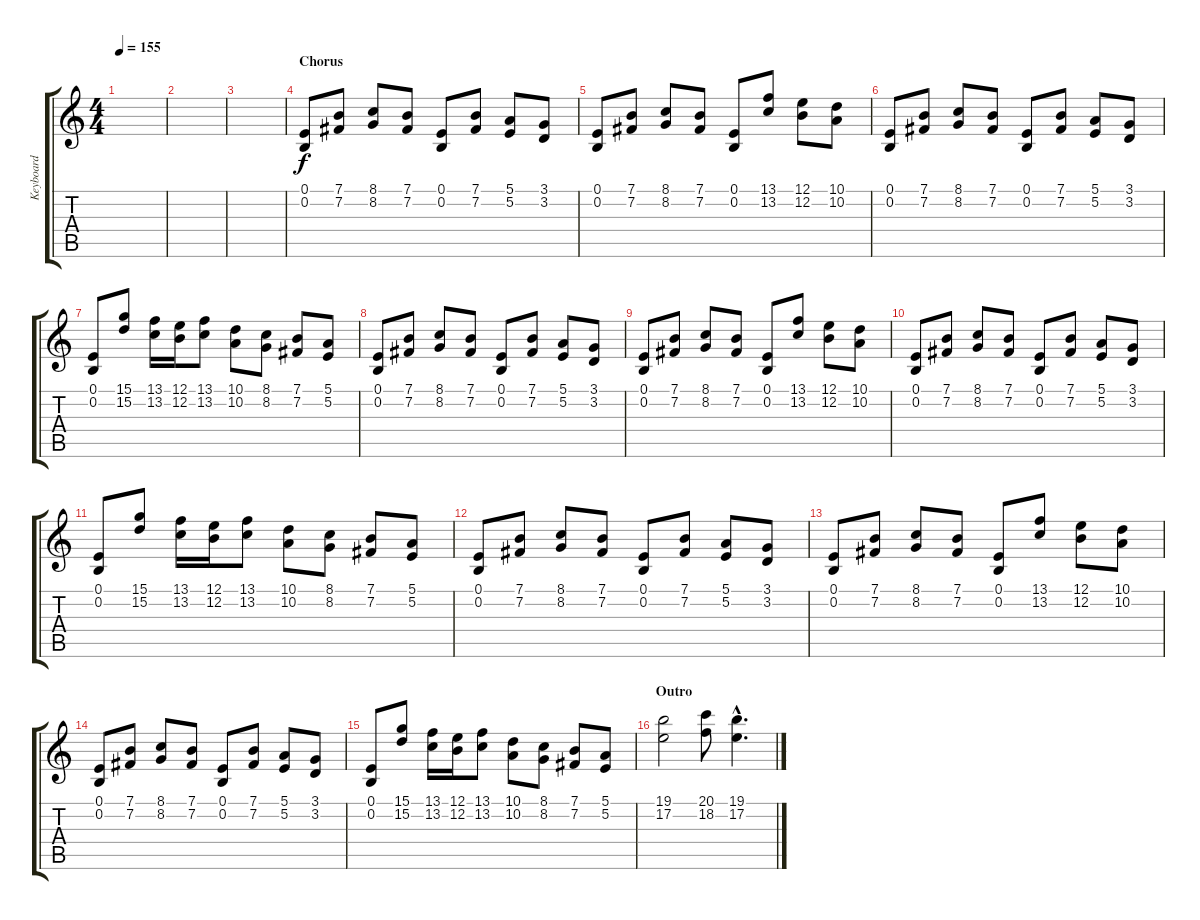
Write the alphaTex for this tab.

\track ("Keyboard" "Keyboard") {instrument stringensemble1}
\staff {score tabs}
\tuning (E4 B3 G3 D3 A2 E2) {hide}
\ts (4 4)
\tempo 155
\clef g2
\ks c
|
|
|
\section ("" "Chorus")
(0.1 0.2).8 (7.1 7.2).8 (8.1 8.2).8 (7.1 7.2).8 (0.1 0.2).8 (7.1 7.2).8 (5.1 5.2).8 (3.1 3.2).8 |
(0.1 0.2).8 (7.1 7.2).8 (8.1 8.2).8 (7.1 7.2).8 (0.1 0.2).8 (13.1 13.2).8 (12.1 12.2).8 (10.1 10.2).8 |
(0.1 0.2).8 (7.1 7.2).8 (8.1 8.2).8 (7.1 7.2).8 (0.1 0.2).8 (7.1 7.2).8 (5.1 5.2).8 (3.1 3.2).8 |
(0.1 0.2).8 (15.1 15.2).8 (13.1 13.2).16 (12.1 12.2).16 (13.1 13.2).8 (10.1 10.2).8 (8.1 8.2).8 (7.1 7.2).8 (5.1 5.2).8 |
(0.1 0.2).8 (7.1 7.2).8 (8.1 8.2).8 (7.1 7.2).8 (0.1 0.2).8 (7.1 7.2).8 (5.1 5.2).8 (3.1 3.2).8 |
(0.1 0.2).8 (7.1 7.2).8 (8.1 8.2).8 (7.1 7.2).8 (0.1 0.2).8 (13.1 13.2).8 (12.1 12.2).8 (10.1 10.2).8 |
(0.1 0.2).8 (7.1 7.2).8 (8.1 8.2).8 (7.1 7.2).8 (0.1 0.2).8 (7.1 7.2).8 (5.1 5.2).8 (3.1 3.2).8 |
(0.1 0.2).8 (15.1 15.2).8 (13.1 13.2).16 (12.1 12.2).16 (13.1 13.2).8 (10.1 10.2).8 (8.1 8.2).8 (7.1 7.2).8 (5.1 5.2).8 |
(0.1 0.2).8 (7.1 7.2).8 (8.1 8.2).8 (7.1 7.2).8 (0.1 0.2).8 (7.1 7.2).8 (5.1 5.2).8 (3.1 3.2).8 |
(0.1 0.2).8 (7.1 7.2).8 (8.1 8.2).8 (7.1 7.2).8 (0.1 0.2).8 (13.1 13.2).8 (12.1 12.2).8 (10.1 10.2).8 |
(0.1 0.2).8 (7.1 7.2).8 (8.1 8.2).8 (7.1 7.2).8 (0.1 0.2).8 (7.1 7.2).8 (5.1 5.2).8 (3.1 3.2).8 |
(0.1 0.2).8 (15.1 15.2).8 (13.1 13.2).16 (12.1 12.2).16 (13.1 13.2).8 (10.1 10.2).8 (8.1 8.2).8 (7.1 7.2).8 (5.1 5.2).8 |
\section ("" "Outro")
(19.1 17.2).2 (20.1 18.2).8 (19.1{hac} 17.2{hac}).4{d}
